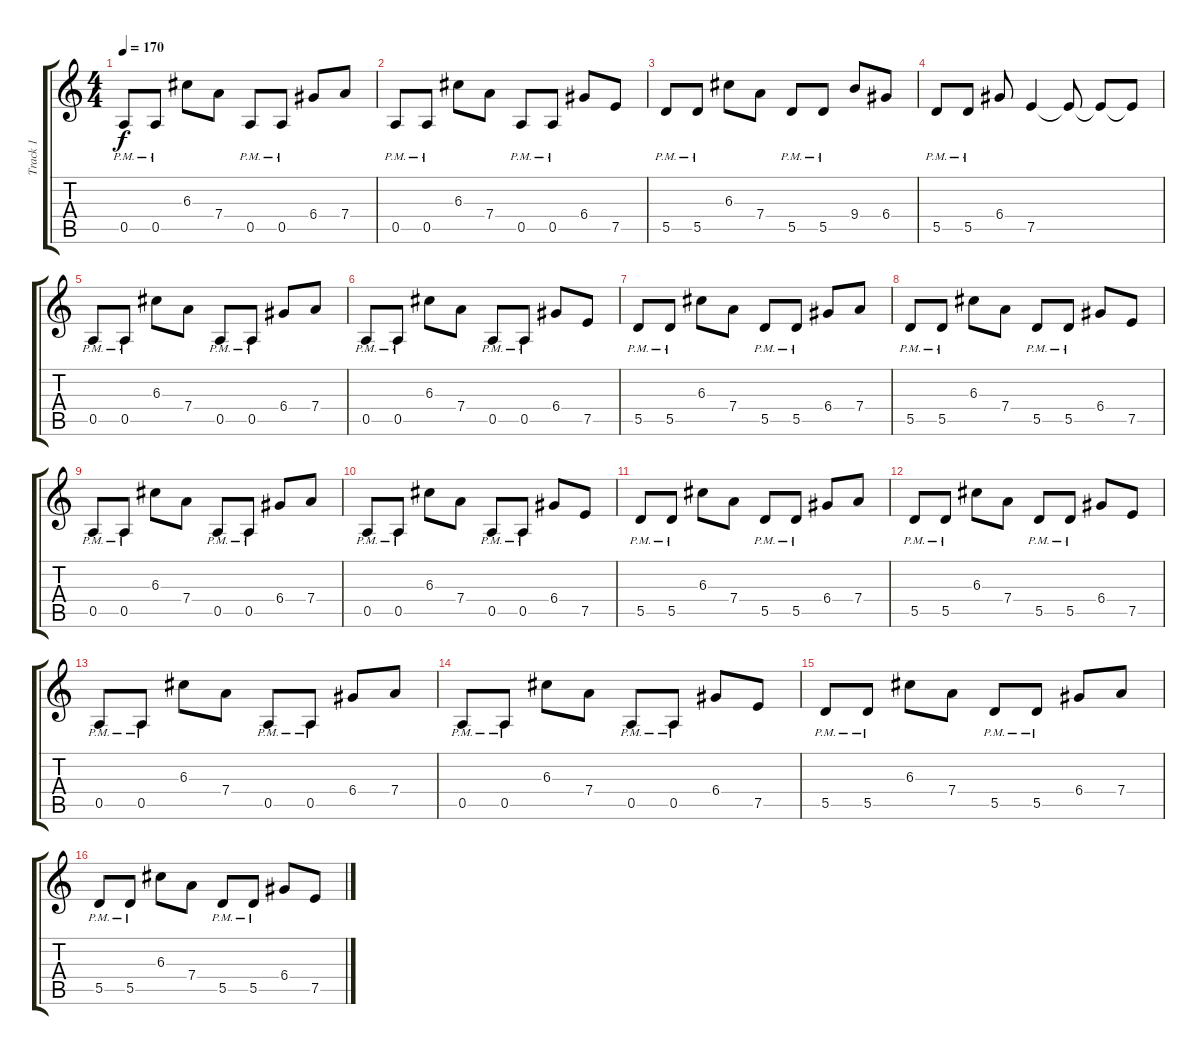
\track ("Track 1" "Track 1") {instrument distortionguitar}
\staff {score tabs}
\tuning (E4 B3 G3 D3 A2 D2) {hide}
\ts (4 4)
\tempo 170
\clef g2
\ks c
0.5{pm}.8{dy f instrument distortionguitar} 0.5{pm}.8 6.3.8 7.4.8 0.5{pm}.8 0.5{pm}.8 6.4.8 7.4.8 |
0.5{pm}.8 0.5{pm}.8 6.3.8 7.4.8 0.5{pm}.8 0.5{pm}.8 6.4.8 7.5.8 |
5.5{pm}.8 5.5{pm}.8 6.3.8 7.4.8 5.5{pm}.8 5.5{pm}.8 9.4.8 6.4.8 |
5.5{pm}.8 5.5{pm}.8 6.4.8 7.5.4 7.5{t}.8 7.5{t}.8 7.5{t}.8 |
0.5{pm}.8 0.5{pm}.8 6.3.8 7.4.8 0.5{pm}.8 0.5{pm}.8 6.4.8 7.4.8 |
0.5{pm}.8 0.5{pm}.8 6.3.8 7.4.8 0.5{pm}.8 0.5{pm}.8 6.4.8 7.5.8 |
5.5{pm}.8 5.5{pm}.8 6.3.8 7.4.8 5.5{pm}.8 5.5{pm}.8 6.4.8 7.4.8 |
5.5{pm}.8 5.5{pm}.8 6.3.8 7.4.8 5.5{pm}.8 5.5{pm}.8 6.4.8 7.5.8 |
0.5{pm}.8 0.5{pm}.8 6.3.8 7.4.8 0.5{pm}.8 0.5{pm}.8 6.4.8 7.4.8 |
0.5{pm}.8 0.5{pm}.8 6.3.8 7.4.8 0.5{pm}.8 0.5{pm}.8 6.4.8 7.5.8 |
5.5{pm}.8 5.5{pm}.8 6.3.8 7.4.8 5.5{pm}.8 5.5{pm}.8 6.4.8 7.4.8 |
5.5{pm}.8 5.5{pm}.8 6.3.8 7.4.8 5.5{pm}.8 5.5{pm}.8 6.4.8 7.5.8 |
0.5{pm}.8 0.5{pm}.8 6.3.8 7.4.8 0.5{pm}.8 0.5{pm}.8 6.4.8 7.4.8 |
0.5{pm}.8 0.5{pm}.8 6.3.8 7.4.8 0.5{pm}.8 0.5{pm}.8 6.4.8 7.5.8 |
5.5{pm}.8 5.5{pm}.8 6.3.8 7.4.8 5.5{pm}.8 5.5{pm}.8 6.4.8 7.4.8 |
5.5{pm}.8 5.5{pm}.8 6.3.8 7.4.8 5.5{pm}.8 5.5{pm}.8 6.4.8 7.5.8
